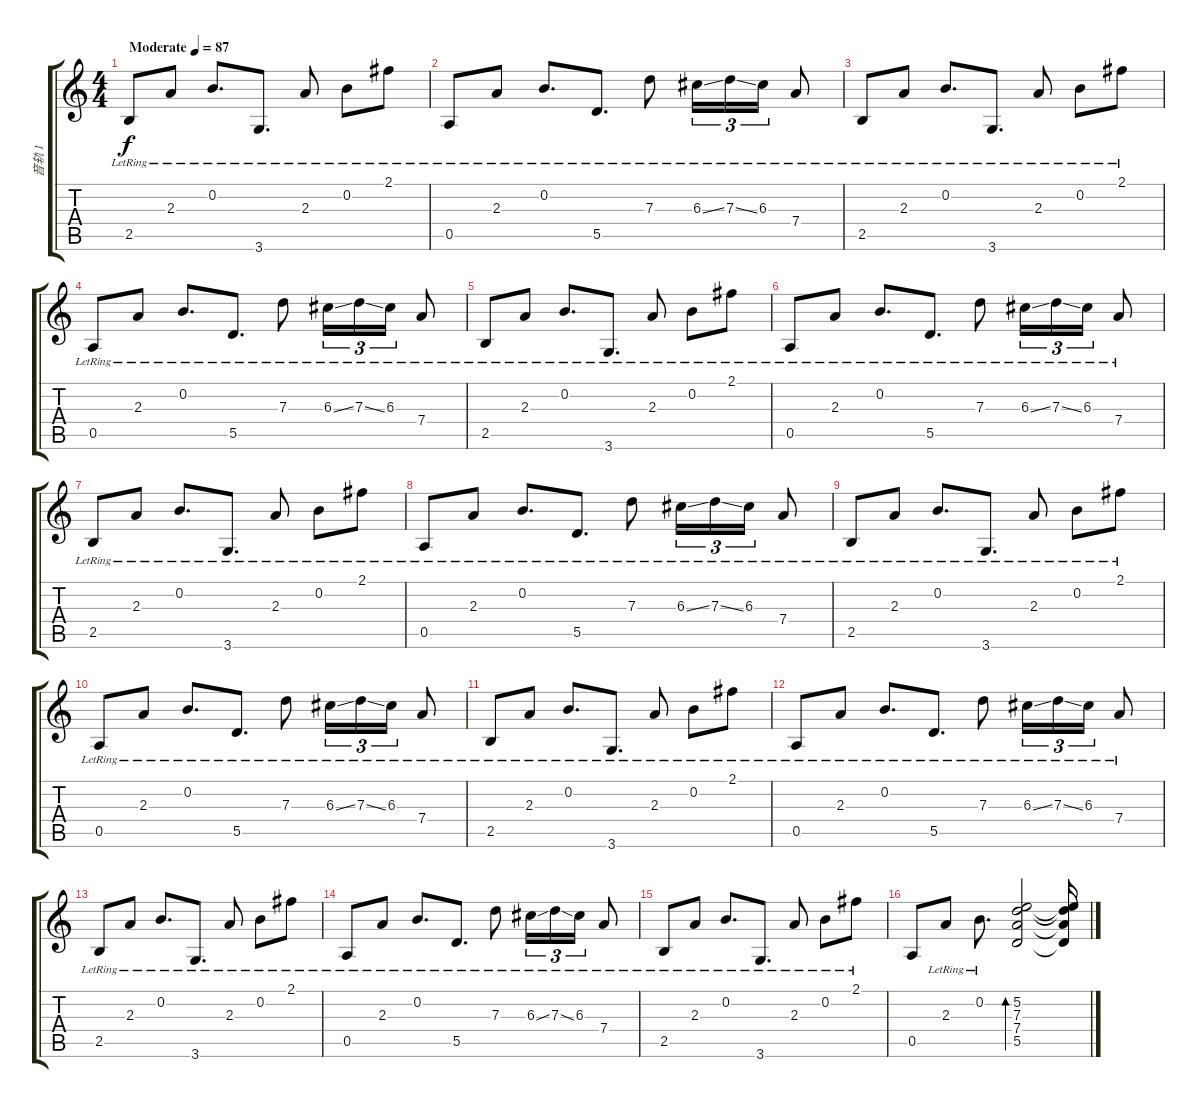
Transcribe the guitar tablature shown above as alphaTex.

\track ("音轨 1" "音轨 1") {instrument electricguitarmuted}
\staff {score tabs}
\tuning (E4 B3 G3 D3 A2 E2) {hide}
\ts (4 4)
\tempo (87 "Moderate")
\clef g2
\ks c
2.5{lr}.8{dy f instrument electricguitarmuted} 2.3{lr}.8 0.2{lr}.8{d} 3.6{lr}.8{d} 2.3{lr}.8 0.2{lr}.8 2.1{lr}.8 |
0.5{lr}.8 2.3{lr}.8 0.2{lr}.8{d} 5.5{lr}.8{d} 7.3{lr}.8 6.3{ss lr}.16{tu (3 2)} 7.3{ss lr}.16{tu (3 2)} 6.3{lr}.16{tu (3 2)} 7.4{lr}.8 |
2.5{lr}.8 2.3{lr}.8 0.2{lr}.8{d} 3.6{lr}.8{d} 2.3{lr}.8 0.2{lr}.8 2.1{lr}.8 |
0.5{lr}.8 2.3{lr}.8 0.2{lr}.8{d} 5.5{lr}.8{d} 7.3{lr}.8 6.3{ss lr}.16{tu (3 2)} 7.3{ss lr}.16{tu (3 2)} 6.3{lr}.16{tu (3 2)} 7.4{lr}.8 |
2.5{lr}.8 2.3{lr}.8 0.2{lr}.8{d} 3.6{lr}.8{d} 2.3{lr}.8 0.2{lr}.8 2.1{lr}.8 |
0.5{lr}.8 2.3{lr}.8 0.2{lr}.8{d} 5.5{lr}.8{d} 7.3{lr}.8 6.3{ss lr}.16{tu (3 2)} 7.3{ss lr}.16{tu (3 2)} 6.3{lr}.16{tu (3 2)} 7.4{lr}.8 |
2.5{lr}.8 2.3{lr}.8 0.2{lr}.8{d} 3.6{lr}.8{d} 2.3{lr}.8 0.2{lr}.8 2.1{lr}.8 |
0.5{lr}.8 2.3{lr}.8 0.2{lr}.8{d} 5.5{lr}.8{d} 7.3{lr}.8 6.3{ss lr}.16{tu (3 2)} 7.3{ss lr}.16{tu (3 2)} 6.3{lr}.16{tu (3 2)} 7.4{lr}.8 |
2.5{lr}.8 2.3{lr}.8 0.2{lr}.8{d} 3.6{lr}.8{d} 2.3{lr}.8 0.2{lr}.8 2.1{lr}.8 |
0.5{lr}.8 2.3{lr}.8 0.2{lr}.8{d} 5.5{lr}.8{d} 7.3{lr}.8 6.3{ss lr}.16{tu (3 2)} 7.3{ss lr}.16{tu (3 2)} 6.3{lr}.16{tu (3 2)} 7.4{lr}.8 |
2.5{lr}.8 2.3{lr}.8 0.2{lr}.8{d} 3.6{lr}.8{d} 2.3{lr}.8 0.2{lr}.8 2.1{lr}.8 |
0.5{lr}.8 2.3{lr}.8 0.2{lr}.8{d} 5.5{lr}.8{d} 7.3{lr}.8 6.3{ss lr}.16{tu (3 2)} 7.3{ss lr}.16{tu (3 2)} 6.3{lr}.16{tu (3 2)} 7.4{lr}.8 |
2.5{lr}.8 2.3{lr}.8 0.2{lr}.8{d} 3.6{lr}.8{d} 2.3{lr}.8 0.2{lr}.8 2.1{lr}.8 |
0.5{lr}.8 2.3{lr}.8 0.2{lr}.8{d} 5.5{lr}.8{d} 7.3{lr}.8 6.3{ss lr}.16{tu (3 2)} 7.3{ss lr}.16{tu (3 2)} 6.3{lr}.16{tu (3 2)} 7.4{lr}.8 |
2.5{lr}.8 2.3{lr}.8 0.2{lr}.8{d} 3.6{lr}.8{d} 2.3{lr}.8 0.2{lr}.8 2.1{lr}.8 |
0.5.8 2.3{lr}.8 0.2{lr}.8{d} (5.2 7.3 7.4 5.5).2{bd 120} (5.2{t} 7.3{t} 7.4{t} 5.5{t}).16
